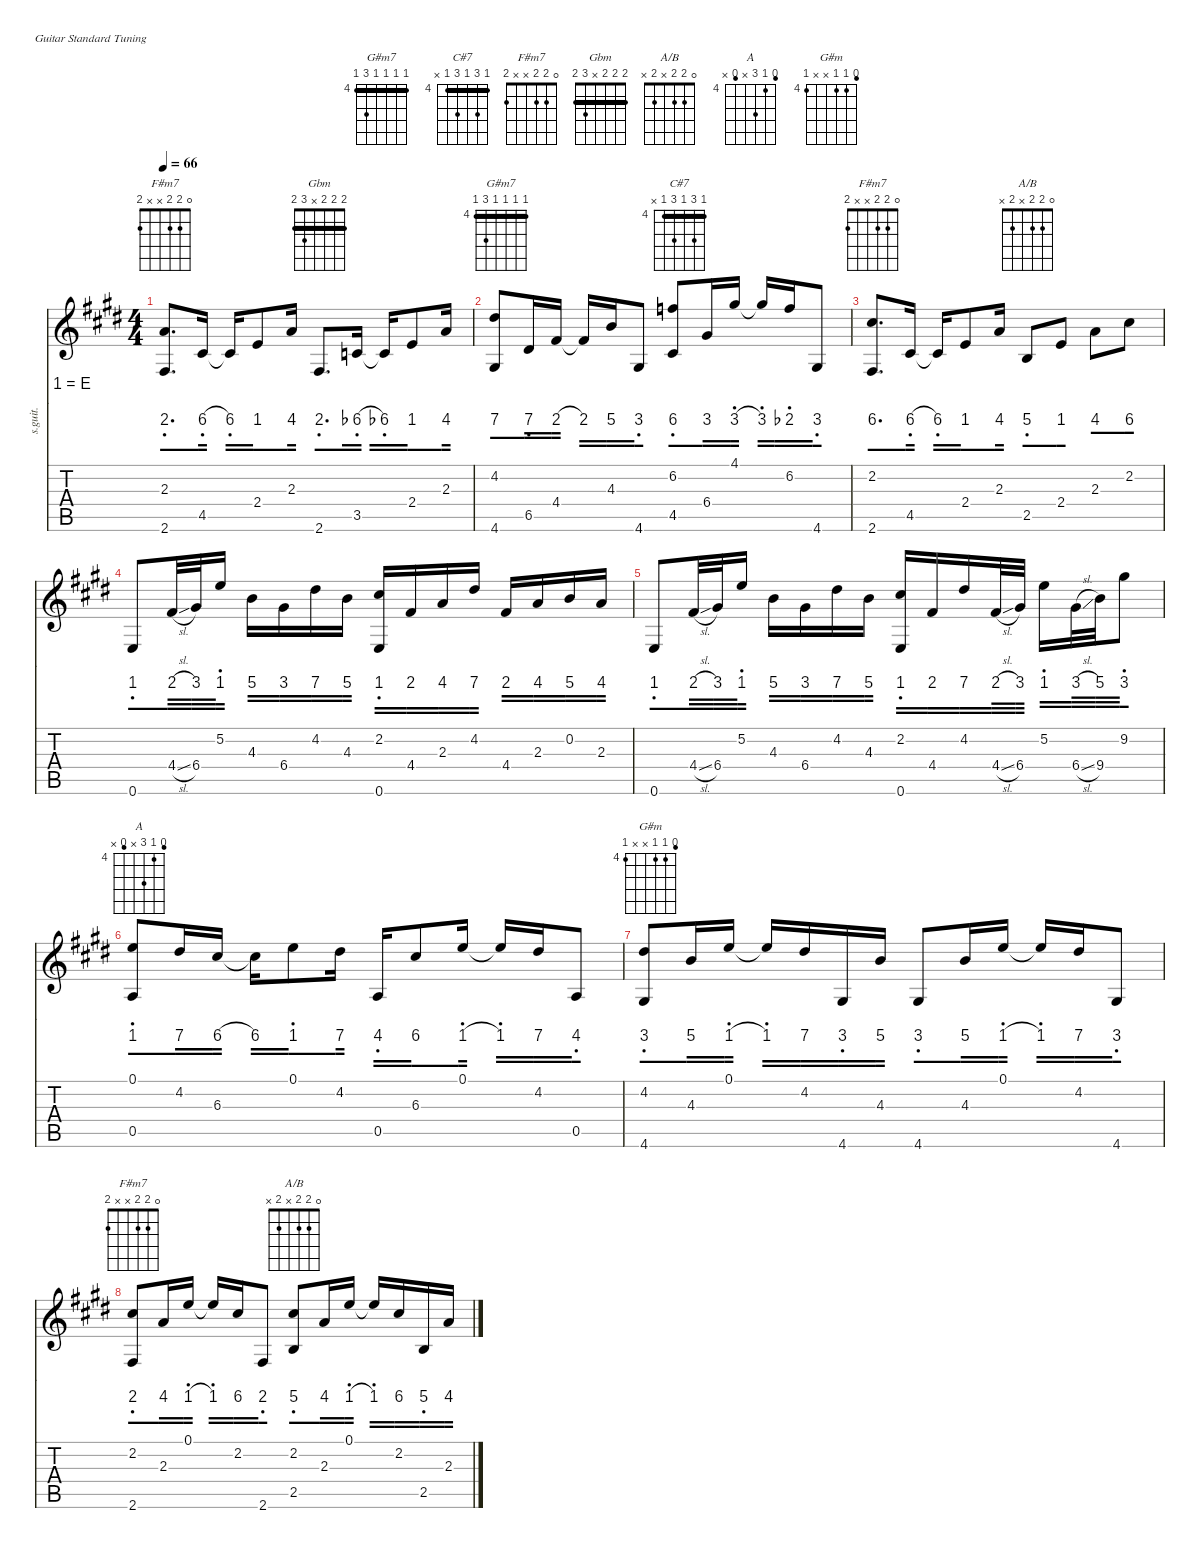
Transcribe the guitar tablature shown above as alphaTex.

\defaultSystemsLayout 4
\hideDynamics
\bracketExtendMode nobrackets
\chordDiagramsInScore
\track ("Steel Guitar" "s.guit.") {defaultSystemsLayout 4 instrument acousticguitarsteel}
\staff {score tabs numbered}
\tuning (E4 B3 G3 D3 A2 E2)
\chord ("G#m7" 4 4 4 4 6 4) {firstfret 4 barre (4 4 4 4)}
\chord ("C#7" 4 6 4 6 4 x) {firstfret 4 barre (4 4)}
\chord ("F#m7" 2 2 2 2 4 2) {showfingering false barre (2 2 2 2)}
\chord ("Gbm" 2 2 2 x 3 2) {showfingering false barre (2 2 2)}
\chord ("A/B" x 2 2 2 2 x) {showfingering false barre (2 2 2)}
\chord ("A" 3 4 6 x 3 x) {firstfret 4}
\chord ("G#m" 3 4 4 x x 4) {firstfret 4 showfingering false}
\chord ("F#m7" 0 2 2 x x 2) {showfingering false}
\chord ("A/B" 0 2 2 x 2 x) {showfingering false}
\ts (4 4)
\tempo 66
\clef g2
\ks e
(2.6{acc #} 2.3{acc forcenatural}).8{d ch "F#m7" dy mf} 4.5{acc #}.16 4.5{t acc #}.16 2.4{acc forcenatural}.8 2.3{acc forcenatural}.16 2.6{acc #}.8{d ch "Gbm"} 3.5{acc forcenatural}.16 3.5{t acc forcenatural}.16 2.4{acc forcenatural}.8 2.3{acc forcenatural}.16 |
(4.2{acc #} 4.6{acc #}).8{ch "G#m7"} 6.5{acc #}.16 4.4{acc #}.16 4.4{t acc #}.16 4.3{acc forcenatural}.16 4.6{acc #}.8 (4.5{acc #} 6.2{acc forcenatural}).8{ch "C#7"} 6.4{acc #}.16 4.1{acc #}.16 4.1{t acc #}.16 6.2{acc forcenatural}.16 4.6{acc #}.8 |
(2.2{acc #} 2.6{acc #}).8{d ch "F#m7"} 4.5{acc #}.16 4.5{t acc #}.16 2.4{acc forcenatural}.8 2.3{acc forcenatural}.16 2.5{acc forcenatural}.8{ch "A/B"} 2.4{acc forcenatural}.8 2.3{acc forcenatural}.8 2.2{acc #}.8 |
0.6{acc forcenatural}.8 4.4{sl acc #}.32 6.4{acc #}.32 5.2{acc forcenatural}.16 4.3{acc forcenatural}.16 6.4{acc #}.16 4.2{acc #}.16 4.3{acc forcenatural}.16 (0.6{acc forcenatural} 2.2{acc #}).16 4.4{acc #}.16 2.3{acc forcenatural}.16 4.2{acc #}.16 4.4{acc #}.16 2.3{acc forcenatural}.16 0.2{acc forcenatural}.16 2.3{acc forcenatural}.16 |
0.6{acc forcenatural}.8 4.4{sl acc #}.32 6.4{acc #}.32 5.2{acc forcenatural}.16 4.3{acc forcenatural}.16 6.4{acc #}.16 4.2{acc #}.16 4.3{acc forcenatural}.16 (0.6{acc forcenatural} 2.2{acc #}).16 4.4{acc #}.16 4.2{acc #}.16 4.4{sl acc #}.32 6.4{acc #}.32 5.2{acc forcenatural}.16 6.4{sl acc #}.32 9.4{acc forcenatural}.32 9.2{acc #}.8 |
(0.1{acc forcenatural} 0.5{acc forcenatural}).8{ch "A"} 4.2{acc #}.16 6.3{acc #}.16 6.3{t acc #}.16 0.1{acc forcenatural}.8 4.2{acc #}.16 0.5{acc forcenatural}.16 6.3{acc #}.8 0.1{acc forcenatural}.16 0.1{t acc forcenatural}.16 4.2{acc #}.16 0.5{acc forcenatural}.8 |
(4.6{acc #} 4.2{acc #}).8{ch "G#m"} 4.3{acc forcenatural}.16 0.1{acc forcenatural}.16 0.1{t acc forcenatural}.16 4.2{acc #}.16 4.6{acc #}.16 4.3{acc forcenatural}.16 4.6{acc #}.8 4.3{acc forcenatural}.16 0.1{acc forcenatural}.16 0.1{t acc forcenatural}.16 4.2{acc #}.16 4.6{acc #}.8 |
(2.6{acc #} 2.2{acc #}).8{ch "F#m7"} 2.3{acc forcenatural}.16 0.1{acc forcenatural}.16 0.1{t acc forcenatural}.16 2.2{acc #}.16 2.6{acc #}.8 (2.5{acc forcenatural} 2.2{acc #}).8{ch "A/B"} 2.3{acc forcenatural}.16 0.1{acc forcenatural}.16 0.1{t acc forcenatural}.16 2.2{acc #}.16 2.5{acc forcenatural}.16 2.3{acc forcenatural}.16
